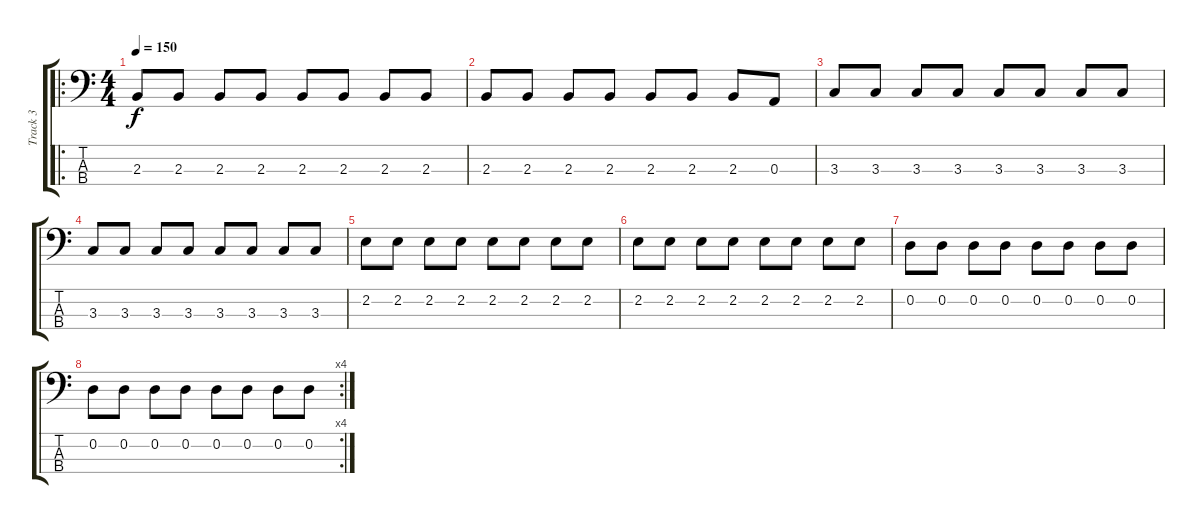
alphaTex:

\track ("Track 3" "Track 3") {instrument electricbassfinger}
\staff {score tabs}
\tuning (G2 D2 A1 E1) {hide}
\ro
\ts (4 4)
\tempo 150
\clef f4
\ks c
2.3.8{dy f} 2.3.8 2.3.8 2.3.8 2.3.8 2.3.8 2.3.8 2.3.8 |
2.3.8 2.3.8 2.3.8 2.3.8 2.3.8 2.3.8 2.3.8 0.3.8 |
3.3.8 3.3.8 3.3.8 3.3.8 3.3.8 3.3.8 3.3.8 3.3.8 |
3.3.8 3.3.8 3.3.8 3.3.8 3.3.8 3.3.8 3.3.8 3.3.8 |
2.2.8 2.2.8 2.2.8 2.2.8 2.2.8 2.2.8 2.2.8 2.2.8 |
2.2.8 2.2.8 2.2.8 2.2.8 2.2.8 2.2.8 2.2.8 2.2.8 |
0.2.8 0.2.8 0.2.8 0.2.8 0.2.8 0.2.8 0.2.8 0.2.8 |
\rc 4
0.2.8 0.2.8 0.2.8 0.2.8 0.2.8 0.2.8 0.2.8 0.2.8
